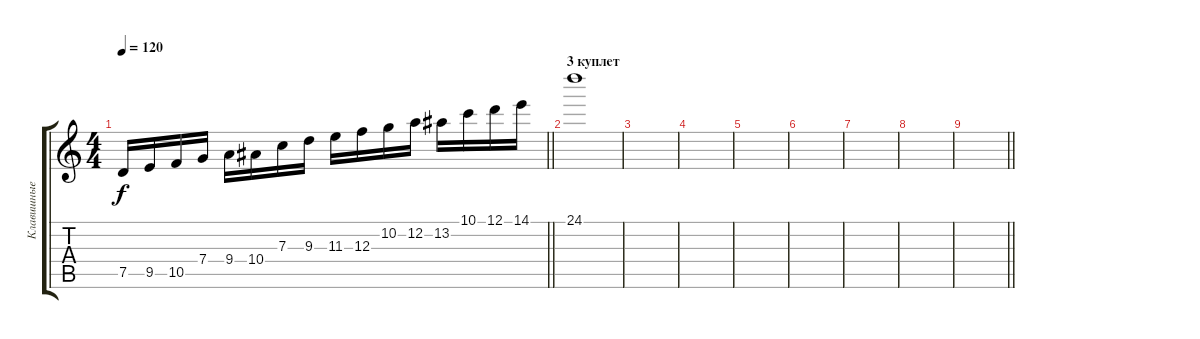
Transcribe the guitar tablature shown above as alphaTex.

\track ("Клавишные - Соло" "Клавишные ") {instrument overdrivenguitar}
\staff {score tabs}
\tuning (D4 A3 F3 C3 G2 C2) {hide}
\ts (4 4)
\tempo 120
\clef g2
\barLineRight lightlight
\ks c
7.5.16{dy f} 9.5.16 10.5.16 7.4.16 9.4.16 10.4.16 7.3.16 9.3.16 11.3.16 12.3.16 10.2.16 12.2.16 13.2.16 10.1.16 12.1.16 14.1.16 |
\section ("" "3 куплет")
24.1.1 |
|
|
|
|
|
|
\barLineRight lightlight
